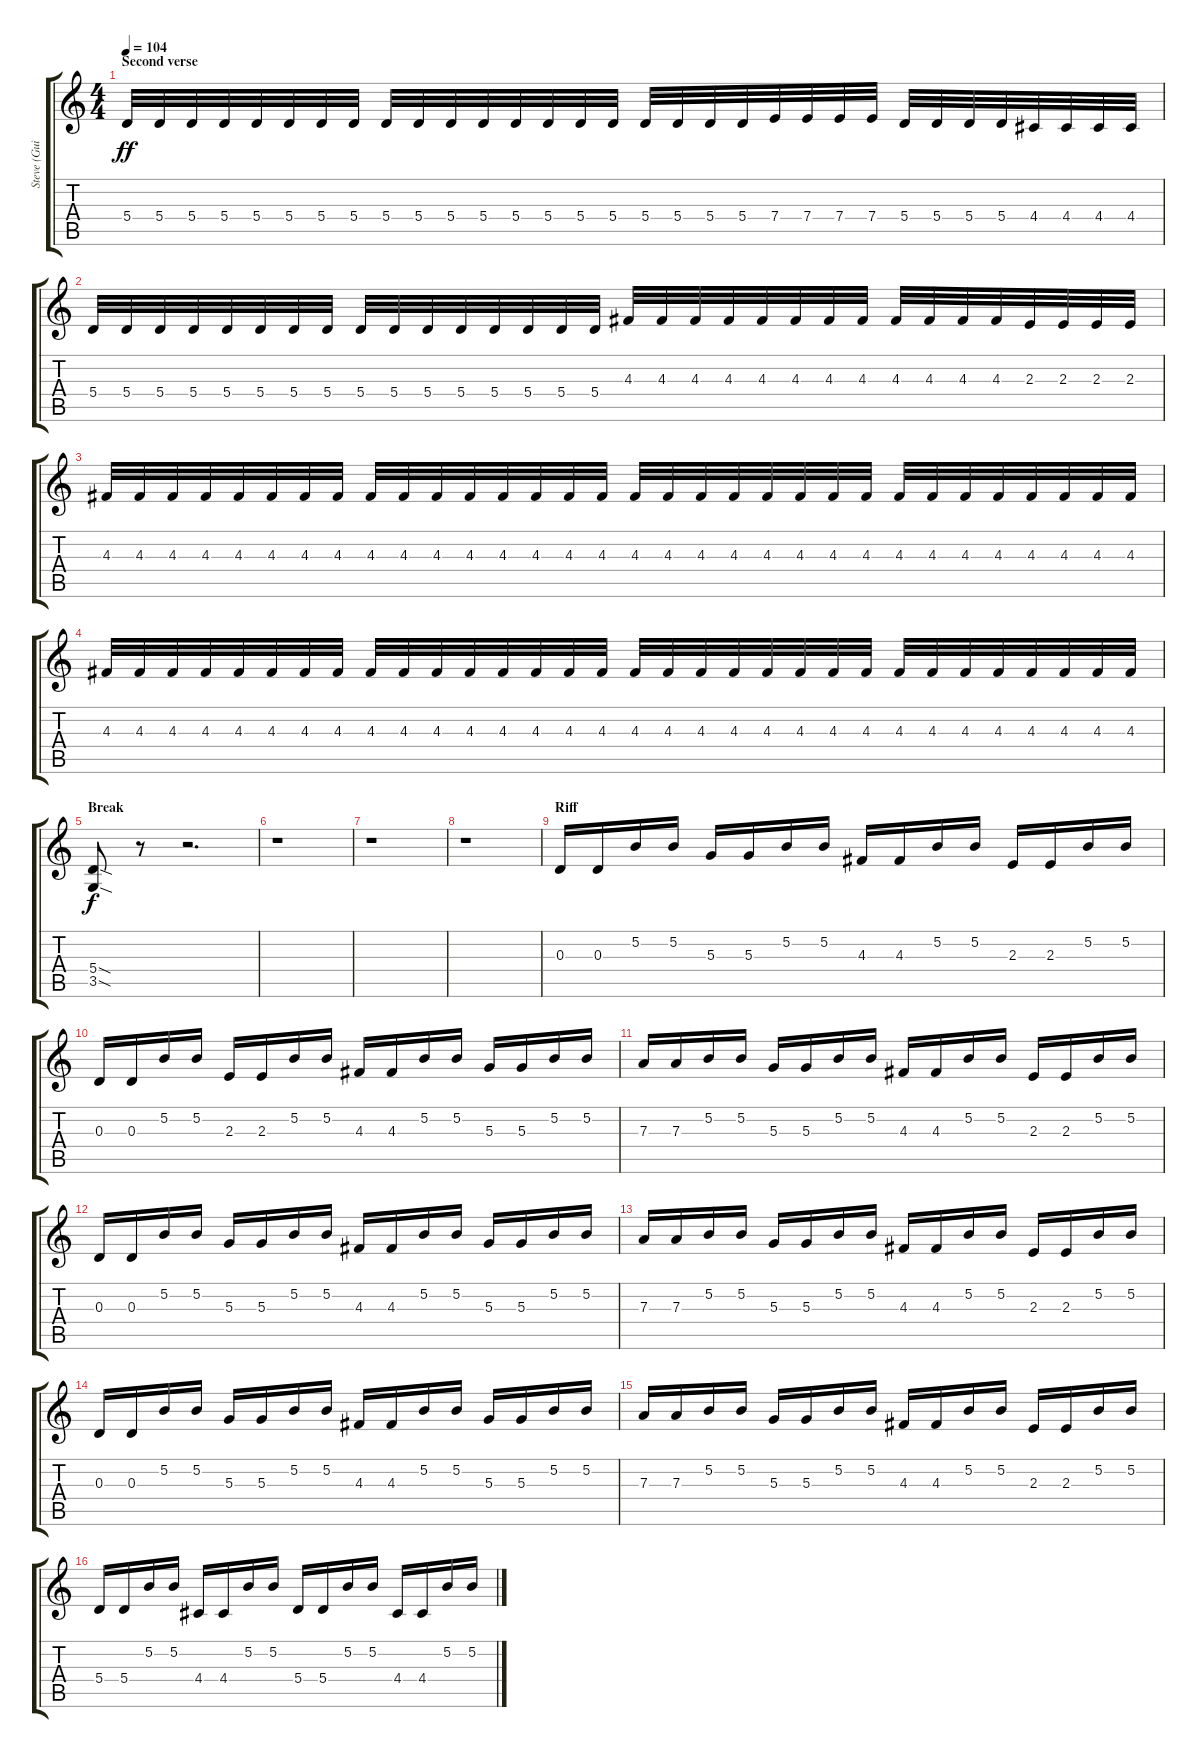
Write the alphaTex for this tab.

\track ("Steve (Guitar)" "Steve (Gui") {instrument distortionguitar}
\staff {score tabs}
\tuning (B3 Gb3 D3 A2 E2 B1) {hide}
\ts (4 4)
\section ("" "Second verse")
\tempo 104
\clef g2
\ks c
5.4.32{dy ff} 5.4.32 5.4.32 5.4.32 5.4.32 5.4.32 5.4.32 5.4.32 5.4.32 5.4.32 5.4.32 5.4.32 5.4.32 5.4.32 5.4.32 5.4.32 5.4.32 5.4.32 5.4.32 5.4.32 7.4.32 7.4.32 7.4.32 7.4.32 5.4.32 5.4.32 5.4.32 5.4.32 4.4.32 4.4.32 4.4.32 4.4.32 |
5.4.32 5.4.32 5.4.32 5.4.32 5.4.32 5.4.32 5.4.32 5.4.32 5.4.32 5.4.32 5.4.32 5.4.32 5.4.32 5.4.32 5.4.32 5.4.32 4.3.32 4.3.32 4.3.32 4.3.32 4.3.32 4.3.32 4.3.32 4.3.32 4.3.32 4.3.32 4.3.32 4.3.32 2.3.32 2.3.32 2.3.32 2.3.32 |
4.3.32 4.3.32 4.3.32 4.3.32 4.3.32 4.3.32 4.3.32 4.3.32 4.3.32 4.3.32 4.3.32 4.3.32 4.3.32 4.3.32 4.3.32 4.3.32 4.3.32 4.3.32 4.3.32 4.3.32 4.3.32 4.3.32 4.3.32 4.3.32 4.3.32 4.3.32 4.3.32 4.3.32 4.3.32 4.3.32 4.3.32 4.3.32 |
4.3.32 4.3.32 4.3.32 4.3.32 4.3.32 4.3.32 4.3.32 4.3.32 4.3.32 4.3.32 4.3.32 4.3.32 4.3.32 4.3.32 4.3.32 4.3.32 4.3.32 4.3.32 4.3.32 4.3.32 4.3.32 4.3.32 4.3.32 4.3.32 4.3.32 4.3.32 4.3.32 4.3.32 4.3.32 4.3.32 4.3.32 4.3.32 |
\section ("" "Break")
(5.4{sod} 3.5{sod}).8{dy f} r.8 r.2{d} |
r.1 |
r.1 |
r.1 |
\section ("" "Riff")
0.3.16 0.3.16 5.2.16 5.2.16 5.3.16 5.3.16 5.2.16 5.2.16 4.3.16 4.3.16 5.2.16 5.2.16 2.3.16 2.3.16 5.2.16 5.2.16 |
0.3.16 0.3.16 5.2.16 5.2.16 2.3.16 2.3.16 5.2.16 5.2.16 4.3.16 4.3.16 5.2.16 5.2.16 5.3.16 5.3.16 5.2.16 5.2.16 |
7.3.16 7.3.16 5.2.16 5.2.16 5.3.16 5.3.16 5.2.16 5.2.16 4.3.16 4.3.16 5.2.16 5.2.16 2.3.16 2.3.16 5.2.16 5.2.16 |
0.3.16 0.3.16 5.2.16 5.2.16 5.3.16 5.3.16 5.2.16 5.2.16 4.3.16 4.3.16 5.2.16 5.2.16 5.3.16 5.3.16 5.2.16 5.2.16 |
7.3.16 7.3.16 5.2.16 5.2.16 5.3.16 5.3.16 5.2.16 5.2.16 4.3.16 4.3.16 5.2.16 5.2.16 2.3.16 2.3.16 5.2.16 5.2.16 |
0.3.16 0.3.16 5.2.16 5.2.16 5.3.16 5.3.16 5.2.16 5.2.16 4.3.16 4.3.16 5.2.16 5.2.16 5.3.16 5.3.16 5.2.16 5.2.16 |
7.3.16 7.3.16 5.2.16 5.2.16 5.3.16 5.3.16 5.2.16 5.2.16 4.3.16 4.3.16 5.2.16 5.2.16 2.3.16 2.3.16 5.2.16 5.2.16 |
5.4.16 5.4.16 5.2.16 5.2.16 4.4.16 4.4.16 5.2.16 5.2.16 5.4.16 5.4.16 5.2.16 5.2.16 4.4.16 4.4.16 5.2.16 5.2.16
